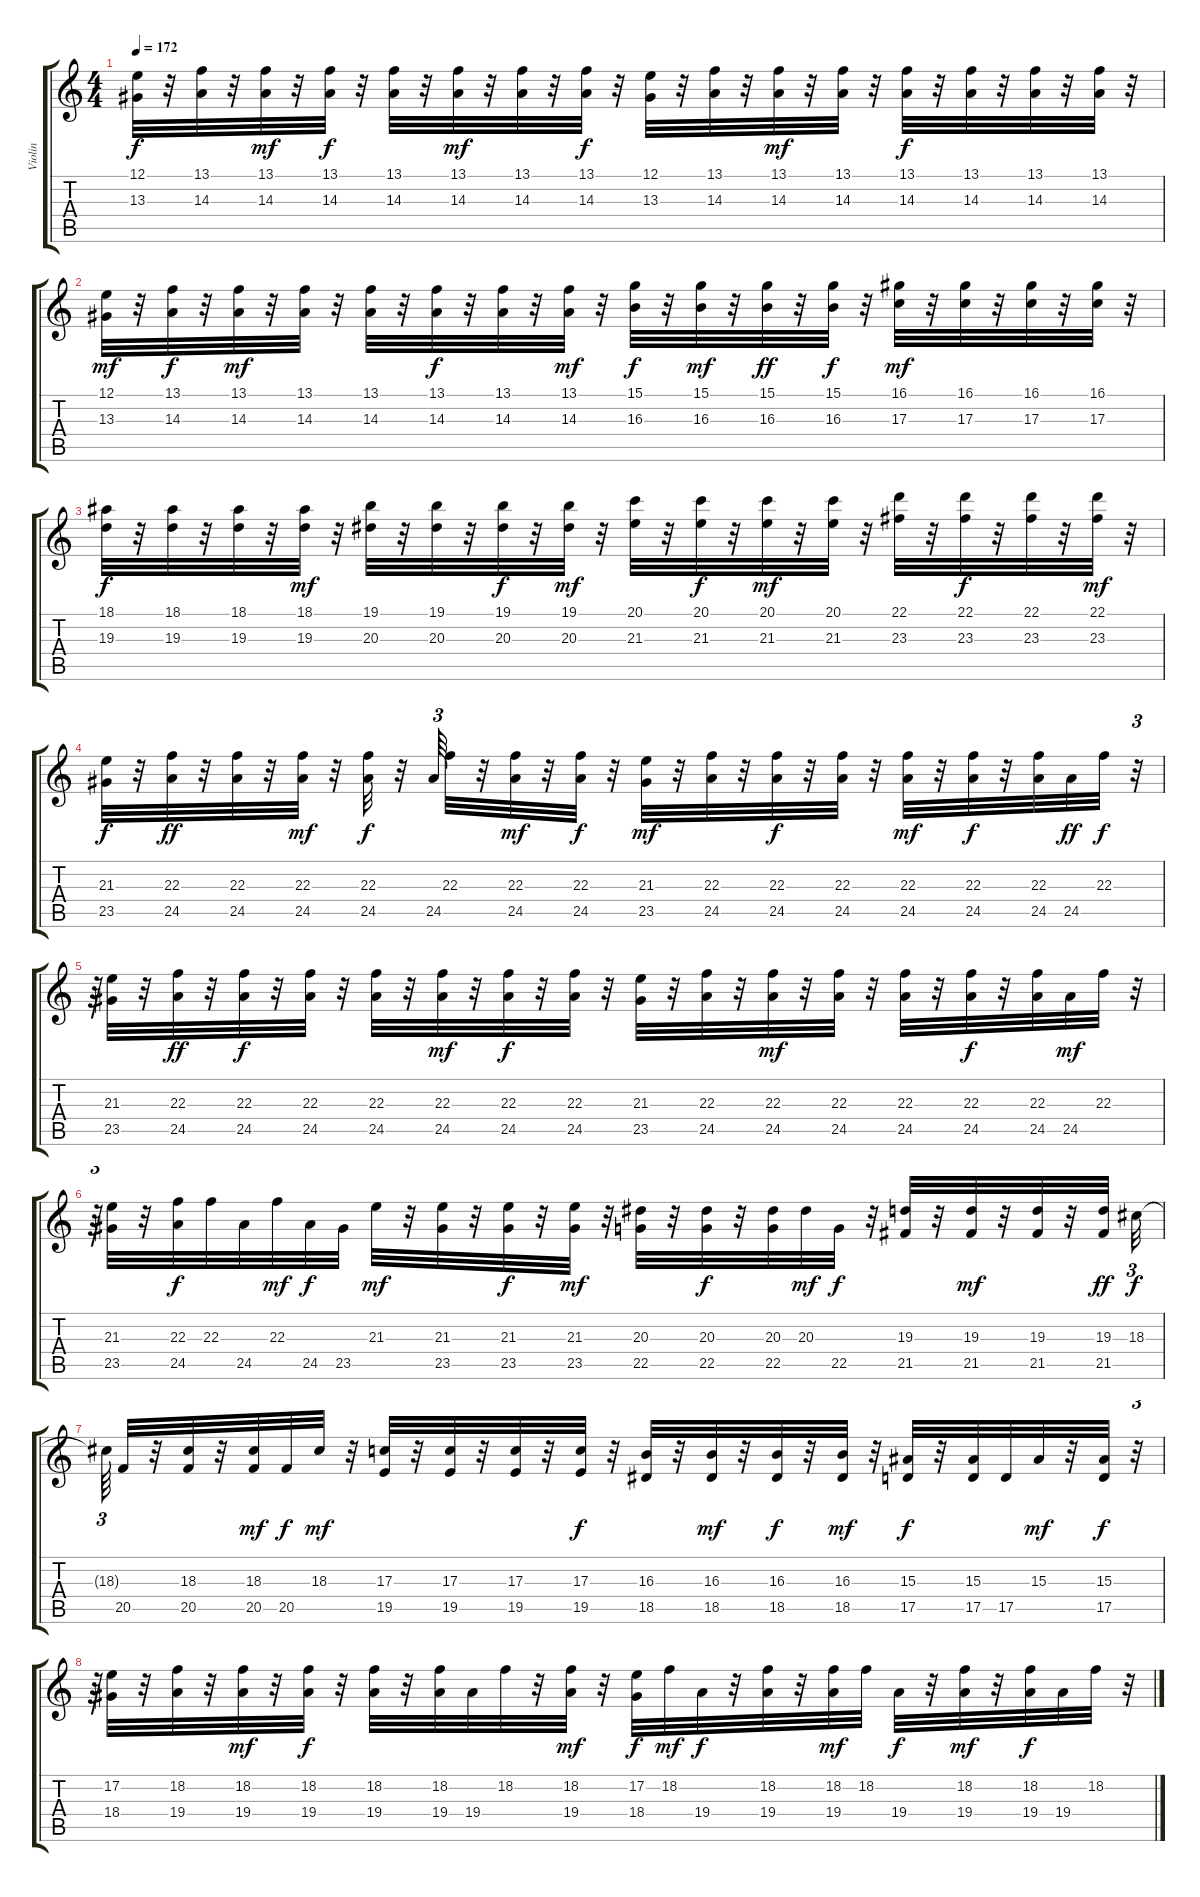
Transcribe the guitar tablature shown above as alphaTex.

\track ("Violin" "Violin") {instrument violin}
\staff {score tabs}
\tuning (E4 B3 G3 D3 A2 E2) {hide}
\ts (4 4)
\tempo 172
\clef g2
\ks c
(12.1 13.3).32{dy f} r.32 (13.1 14.3).32 r.32 (13.1 14.3).32{dy mf} r.32 (13.1 14.3).32{dy f} r.32 (13.1 14.3).32 r.32 (13.1 14.3).32{dy mf} r.32 (13.1 14.3).32 r.32 (13.1 14.3).32{dy f} r.32 (12.1 13.3).32 r.32 (13.1 14.3).32 r.32 (13.1 14.3).32{dy mf} r.32 (13.1 14.3).32 r.32 (13.1 14.3).32{dy f} r.32 (13.1 14.3).32 r.32 (13.1 14.3).32 r.32 (13.1 14.3).32 r.32 |
(12.1 13.3).32{dy mf} r.32 (13.1 14.3).32{dy f} r.32 (13.1 14.3).32{dy mf} r.32 (13.1 14.3).32 r.32 (13.1 14.3).32 r.32 (13.1 14.3).32{dy f} r.32 (13.1 14.3).32 r.32 (13.1 14.3).32{dy mf} r.32 (15.1 16.3).32{dy f} r.32 (15.1 16.3).32{dy mf} r.32 (15.1 16.3).32{dy ff} r.32 (15.1 16.3).32{dy f} r.32 (16.1 17.3).32{dy mf} r.32 (16.1 17.3).32 r.32 (16.1 17.3).32 r.32 (16.1 17.3).32 r.32 |
(18.1 19.3).32{dy f} r.32 (18.1 19.3).32 r.32 (18.1 19.3).32 r.32 (18.1 19.3).32{dy mf} r.32 (19.1 20.3).32 r.32 (19.1 20.3).32 r.32 (19.1 20.3).32{dy f} r.32 (19.1 20.3).32{dy mf} r.32 (20.1 21.3).32 r.32 (20.1 21.3).32{dy f} r.32 (20.1 21.3).32{dy mf} r.32 (20.1 21.3).32 r.32 (22.1 23.3).32 r.32 (22.1 23.3).32{dy f} r.32 (22.1 23.3).32 r.32 (22.1 23.3).32{dy mf} r.32 |
(21.3 23.5).32{dy f} r.32 (22.3 24.5).32{dy ff} r.32 (22.3 24.5).32 r.32 (22.3 24.5).32{dy mf} r.32 (22.3 24.5).32{dy f} r.32 24.5.64{tu (3 2)} 22.3.32 r.32 (22.3 24.5).32{dy mf} r.32 (22.3 24.5).32{dy f} r.32 (21.3 23.5).32{dy mf} r.32 (22.3 24.5).32 r.32 (22.3 24.5).32{dy f} r.32 (22.3 24.5).32 r.32 (22.3 24.5).32{dy mf} r.32 (22.3 24.5).32{dy f} r.32 (22.3 24.5).32 24.5.32{dy ff} 22.3.32{dy f} r.32{tu (3 2)} |
r.64{tu (3 2)} (21.3 23.5).32 r.32 (22.3 24.5).32{dy ff} r.32 (22.3 24.5).32{dy f} r.32 (22.3 24.5).32 r.32 (22.3 24.5).32 r.32 (22.3 24.5).32{dy mf} r.32 (22.3 24.5).32{dy f} r.32 (22.3 24.5).32 r.32 (21.3 23.5).32 r.32 (22.3 24.5).32 r.32 (22.3 24.5).32{dy mf} r.32 (22.3 24.5).32 r.32 (22.3 24.5).32 r.32 (22.3 24.5).32{dy f} r.32 (22.3 24.5).32 24.5.32{dy mf} 22.3.32 r.32{tu (3 2)} |
r.64{tu (3 2)} (21.3 23.5).32 r.32 (22.3 24.5).32{dy f} 22.3.32 24.5.32 22.3.32{dy mf} 24.5.32{dy f} 23.5.32 21.3.32{dy mf} r.32 (21.3 23.5).32 r.32 (21.3 23.5).32{dy f} r.32 (21.3 23.5).32{dy mf} r.32 (20.3 22.5).32 r.32 (20.3 22.5).32{dy f} r.32 (20.3 22.5).32 20.3.32{dy mf} 22.5.32{dy f} r.32 (19.3 21.5).32 r.32 (19.3 21.5).32{dy mf} r.32 (19.3 21.5).32 r.32 (19.3 21.5).32{dy ff} 18.3.32{tu (3 2) dy f} |
18.3{t}.64{tu (3 2)} 20.5.32 r.32 (18.3 20.5).32 r.32 (18.3 20.5).32{dy mf} 20.5.32{dy f} 18.3.32{dy mf} r.32 (17.3 19.5).32 r.32 (17.3 19.5).32 r.32 (17.3 19.5).32 r.32 (17.3 19.5).32{dy f} r.32 (16.3 18.5).32 r.32 (16.3 18.5).32{dy mf} r.32 (16.3 18.5).32{dy f} r.32 (16.3 18.5).32{dy mf} r.32 (15.3 17.5).32{dy f} r.32 (15.3 17.5).32 17.5.32 15.3.32{dy mf} r.32 (15.3 17.5).32{dy f} r.32{tu (3 2)} |
r.64{tu (3 2)} (17.2 18.4).32 r.32 (18.2 19.4).32 r.32 (18.2 19.4).32{dy mf} r.32 (18.2 19.4).32{dy f} r.32 (18.2 19.4).32 r.32 (18.2 19.4).32 19.4.32 18.2.32 r.32 (18.2 19.4).32{dy mf} r.32 (17.2 18.4).32{dy f} 18.2.32{dy mf} 19.4.32{dy f} r.32 (18.2 19.4).32 r.32 (18.2 19.4).32{dy mf} 18.2.32 19.4.32{dy f} r.32 (18.2 19.4).32{dy mf} r.32 (18.2 19.4).32{dy f} 19.4.32 18.2.32 r.32{tu (3 2)}
